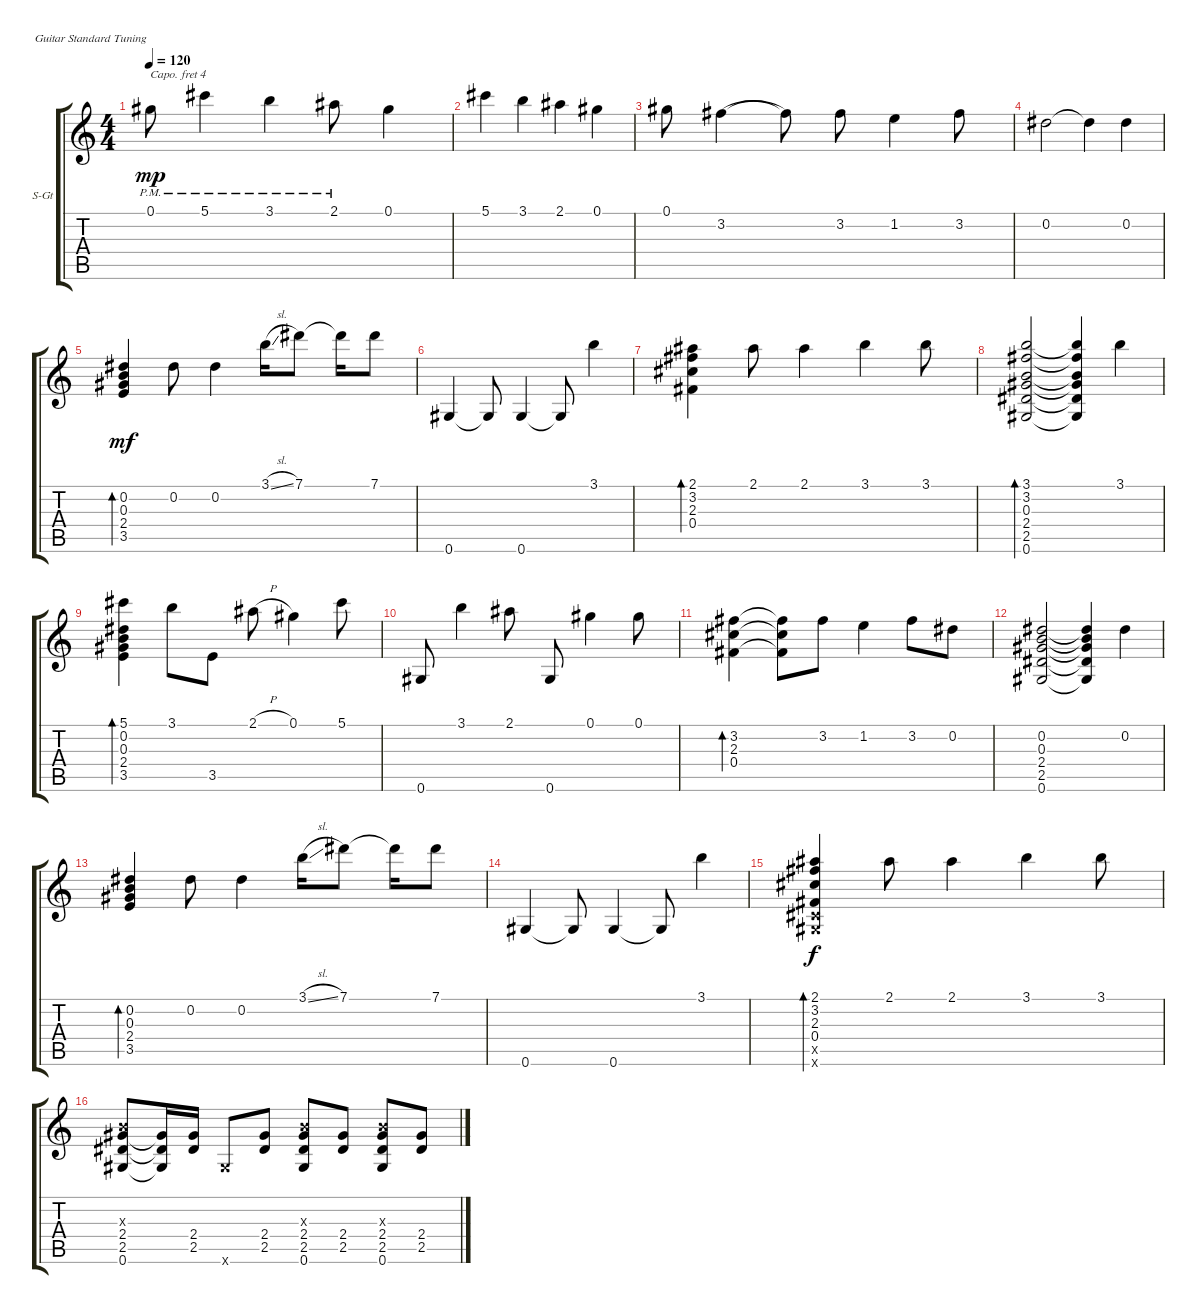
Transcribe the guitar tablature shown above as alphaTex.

\defaultSystemsLayout 4
\bracketExtendMode groupsimilarinstruments
\firstSystemTrackNameOrientation horizontal
\otherSystemsTrackNameOrientation horizontal
\track ("Steel Guitar" "S-Gt") {instrument acousticguitarsteel}
\staff {score tabs}
\capo 4
\tuning (E4 B3 G3 D3 A2 E2)
\ts (4 4)
\tempo 120
\clef g2
\ks c
0.1{pm}.8{dy mp instrument acousticguitarsteel} 5.1{pm}.4 3.1{pm}.4 2.1{pm}.8 0.1.4 |
5.1.4 3.1.4 2.1.4 0.1.4 |
0.1.8 3.2.4{legatoorigin} 3.2{t}.8 3.2.8 1.2.4 3.2.8 |
0.2.2 0.2{t}.4 0.2.4 |
(0.2 0.3 2.4 3.5).4{bd 161 dy mf} 0.2.8 0.2.4 3.1{sl}.16 7.1.8 7.1{t}.16 7.1.8 |
0.6.4 0.6{t}.8 0.6.4 0.6{t}.8 3.1.4 |
(2.1 3.2 2.3 0.4).4{bd 158} 2.1.8 2.1.4 3.1.4 3.1.8 |
(3.1 3.2 0.3 2.4 2.5 0.6).2{bd 154} (3.1{t} 3.2{t} 0.3{t} 2.4{t} 2.5{t} 0.6{t}).4 3.1.4 |
(5.1 0.2 0.3 2.4 3.5).4{bd 156} 3.1.8 3.5.8 2.1{h}.8 0.1.4 5.1.8 |
0.6.8 3.1.4 2.1.8 0.6.8 0.1.4 0.1.8 |
(3.2 2.3 0.4).4{bd 156} (0.4{t} 2.3{t} 3.2{t}).8 3.2.8 1.2.4 3.2.8 0.2.8 |
(0.2 0.3 2.4 2.5 0.6).2 (0.6{t} 2.5{t} 2.4{t} 0.3{t} 0.2{t}).4 0.2.4 |
(0.2 0.3 2.4 3.5).4{bd 161} 0.2.8 0.2.4 3.1{sl}.16 7.1.8 7.1{t}.16 7.1.8 |
0.6.4 0.6{t}.8 0.6.4 0.6{t}.8 3.1.4 |
(2.1 3.2 2.3 0.4 0.6{x} 0.5{x}).4{bd 156 dy f} 2.1.8 2.1.4 3.1.4 3.1.8 |
(2.4 2.5 0.6 0.3{x}).8 (2.5{t} 2.4{t} 0.6{t}).16 (2.4 2.5).16 0.6{x}.8 (2.4 2.5).8 (2.4 2.5 0.6 0.3{x}).8 (2.4 2.5).8 (0.3{x} 2.4 2.5 0.6).8 (2.5 2.4).8
